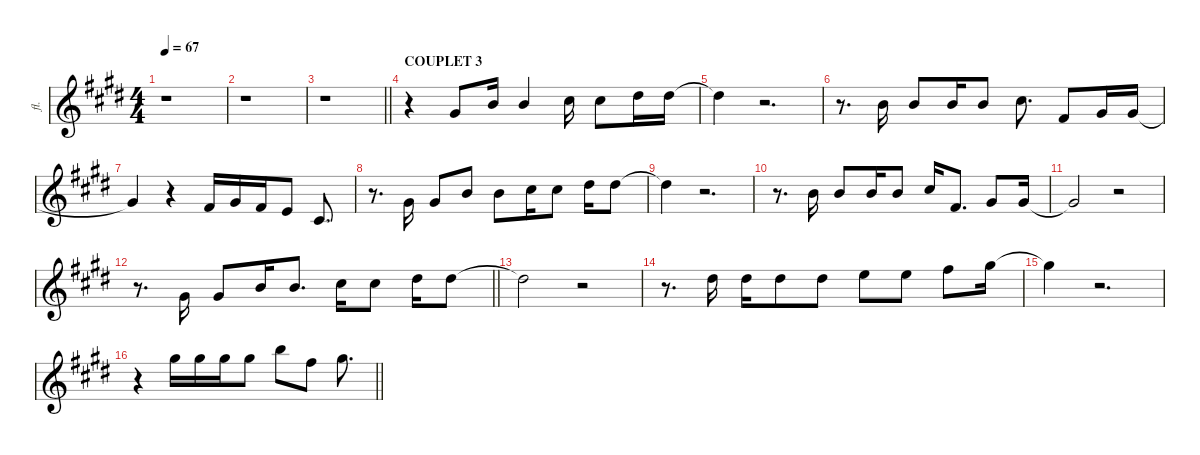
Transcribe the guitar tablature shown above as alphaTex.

\defaultSystemsLayout 4
\hideDynamics
\bracketExtendMode groupsimilarinstruments
\otherSystemsTrackNameOrientation horizontal
\track ("Vocal" "fl.") {defaultSystemsLayout 4 instrument flute}
\staff {score}
\tuning (E4 B3 G3 D3 A2 E2)
\ts (4 4)
\tempo 67
\clef g2
\ks c#minor
r.1{dy ff beam Down} |
r.1{beam Down} |
\barLineRight lightlight
r.1{beam Down} |
\section ("" "COUPLET 3")
r.4{beam Down} 4.1{acc #}.8{dy f beam Up} 7.1{acc forcenatural}.16{beam Up} 7.1{acc forcenatural}.4{beam Up} 9.1{acc #}.16{beam Down} 9.1{acc #}.8{beam Down} 11.1{acc #}.16{beam Down} 11.1{acc #}.16{beam Down} |
11.1{t acc #}.4{beam Down} r.2{d beam Down} |
r.8{d beam Down} 7.1{acc forcenatural}.16{beam Down} 7.1{acc forcenatural}.8{beam Up} 7.1{acc forcenatural}.16{beam Up} 7.1{acc forcenatural}.8{beam Up} 9.1{acc #}.8{d beam Down} 7.2{acc #}.8{beam Up} 9.2{acc #}.16{beam Up} 9.2{acc #}.16{beam Up} |
9.2{t acc #}.4{beam Up} r.4{beam Up} 7.2{acc #}.16{dy mf beam Up} 9.2{acc #}.16{beam Up} 7.2{acc #}.16{beam Up} 0.1{acc forcenatural}.8{beam Up} 6.3{acc #}.8{d beam Up} |
r.8{d beam Down} 4.1{acc #}.16{dy f beam Up} 4.1{acc #}.8{beam Up} 7.1{acc forcenatural}.8{beam Up} 7.1{acc forcenatural}.8{beam Down} 9.1{acc #}.16{beam Down} 9.1{acc #}.8{beam Down} 11.1{acc #}.16{beam Down} 11.1{acc #}.8{beam Down} |
11.1{t acc #}.4{beam Down} r.2{d beam Down} |
r.8{d beam Down} 7.1{acc forcenatural}.16{beam Down} 7.1{acc forcenatural}.8{beam Up} 7.1{acc forcenatural}.16{beam Up} 7.1{acc forcenatural}.8{beam Up} 9.1{acc #}.16{beam Up} 7.2{acc #}.8{d beam Up} 9.2{acc #}.8{beam Up} 9.2{acc #}.16{beam Up} |
9.2{t acc #}.2{beam Up} r.2{beam Up} |
\barLineRight lightlight
r.8{d beam Down} 4.1{acc #}.16{beam Up} 4.1{acc #}.8{beam Up} 7.1{acc forcenatural}.16{beam Up} 7.1{acc forcenatural}.8{d beam Up} 9.1{acc #}.16{beam Down} 9.1{acc #}.8{beam Down} 11.1{acc #}.16{beam Down} 11.1{acc #}.8{beam Down} |
11.1{t acc #}.2{beam Down} r.2{beam Down} |
r.8{d beam Down} 11.1{acc #}.16{beam Down} 11.1{acc #}.16{beam Down} 11.1{acc #}.8{beam Down} 11.1{acc #}.8{beam Down} 12.1{acc forcenatural}.8{beam Down} 12.1{acc forcenatural}.8{beam Down} 14.1{acc #}.8{beam Down} 16.1{acc #}.16{beam Down} |
16.1{t acc #}.4{beam Down} r.2{d beam Down} |
\barLineRight lightlight
r.4{beam Down} 16.1{acc #}.16{dy ff beam Down} 16.1{acc #}.16{beam Down} 16.1{acc #}.16{beam Down} 16.1{acc #}.8{beam Down} 19.1{acc forcenatural}.8{beam Down} 19.2{acc #}.8{beam Down} 16.1{acc #}.8{d beam Down}
